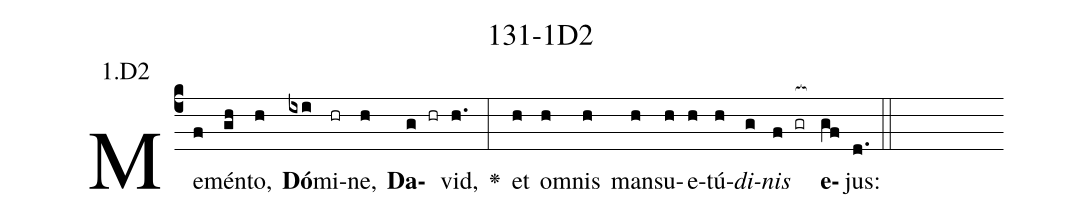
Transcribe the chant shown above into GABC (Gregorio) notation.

name: 131-1D2;
annotation: 1.D2;
%%
(c4)Me(f)mén(gh)to,(h) <b>Dó</b>(ixi)mi(hr)ne,(h) <b>Da</b>(g hr)vid,(h.) <v>\greheightstar</v>(:) et(h) om(h)nis(h) man(h)su(h)e(h)tú(h)<i>di</i>(g)<i>nis</i>(f gr[ocb:1{]) <b>e</b>(gf[ocb:0}])jus:(d.) (::)


%E(h) u(h) o(g) u(f) a(gf) e.(d.) (::)
